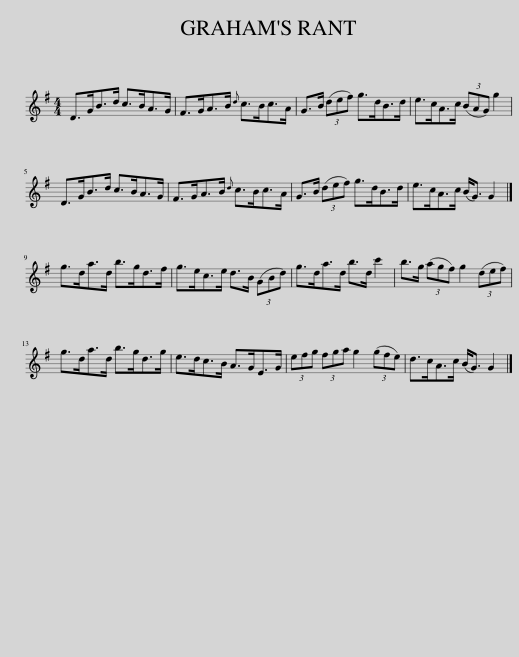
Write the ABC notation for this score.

X:1
L:1/8
M:4/4
I:linebreak $
K:G
V:1 treble
V:1
 D>GB>d c>BA>G | F>GA>B{d} c>Bc>A | G>B (3(def) g>dB>d | e>cA>c (3(BAG) g2 |$ D>GB>d c>BA>G | %5
 F>GA>B{d} c>Bc>A | G>B (3(def) g>dB>d | e>cA>c (B<G) G2 |]$ g>da>d b>gd>f | g>ec>e d>B (3(GBd) | %10
 g>da>d b>d c'2 | b>g (3(agf) g2 (3(def) |$ g>da>d b>gd>g | e>dc>B A>GE>G | (3efg (3fga g2 (3(gfe) | %15
 d>cA>c (B<G) G2 |] %16
